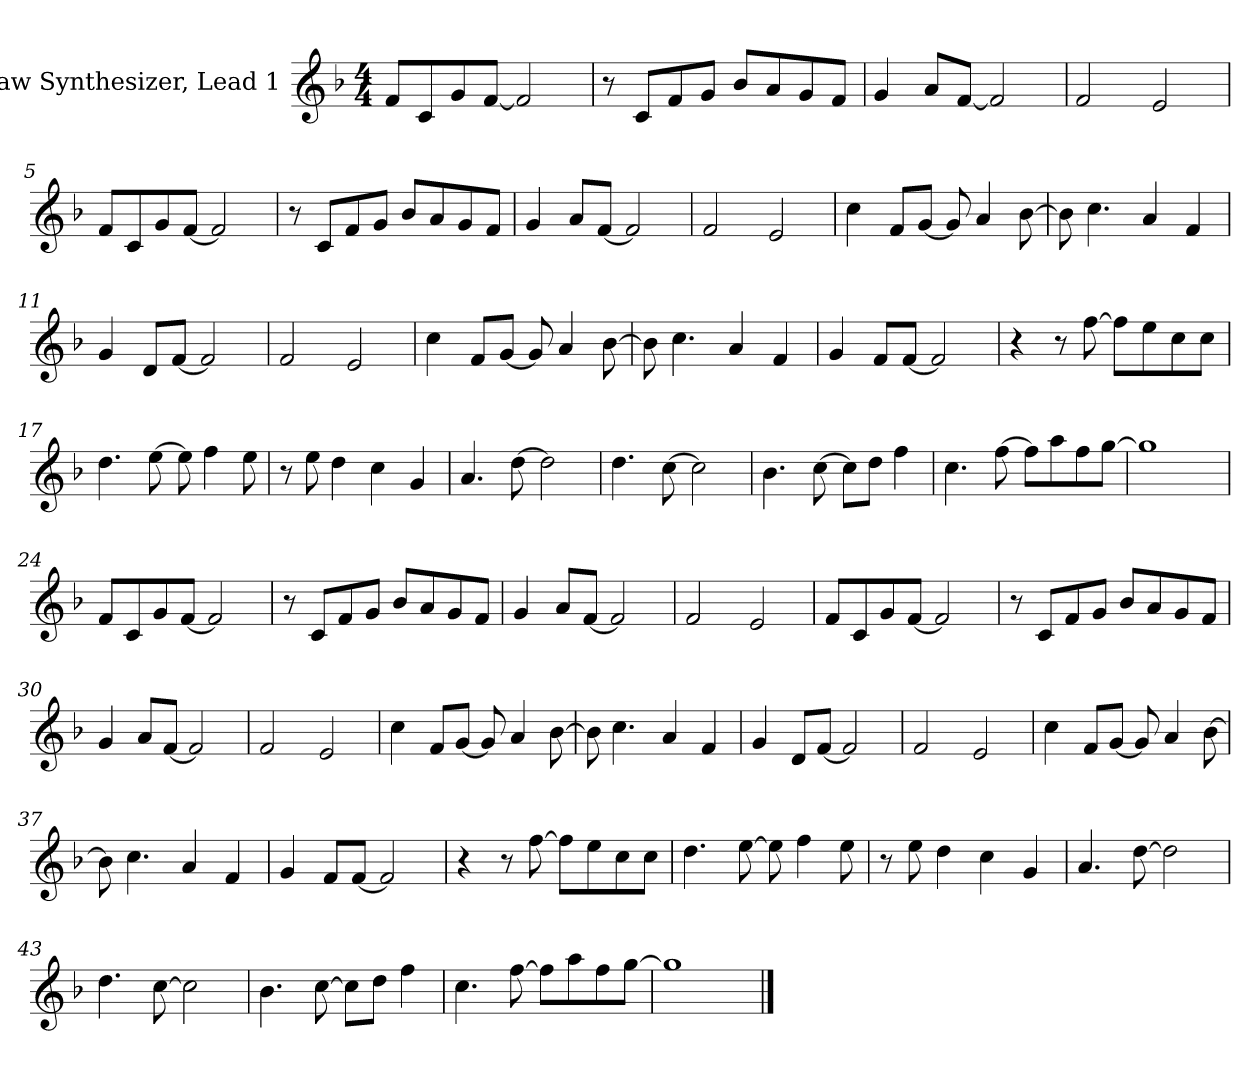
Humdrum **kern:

**kern
*part1
*staff1
*I"Saw Synthesizer, Lead 1
*I'Synth.
*clefG2
*k[b-]
*M4/4
*MM158
=1
8f/L
8c/
8g/
[8f/J
2f/]
=2
8r
8c/L
8f/
8g/J
8b-/L
8a/
8g/
8f/J
=3
4g/
8a/L
[8f/J
2f/]
=4
2f/
2e/
=5
8f/L
8c/
8g/
[8f/J
2f/]
=6
8r
8c/L
8f/
8g/J
8b-/L
8a/
8g/
8f/J
=7
4g/
8a/L
[8f/J
2f/]
=8
2f/
2e/
!!LO:LB:g=z
=9
4cc\
8f/L
[8g/J
8g/]
4a/
[8b-\
=10
8b-\]
4.cc\
4a/
4f/
=11
4g/
8d/L
[8f/J
2f/]
=12
2f/
2e/
=13
4cc\
8f/L
[8g/J
8g/]
4a/
[8b-\
=14
8b-\]
4.cc\
4a/
4f/
=15
4g/
8f/L
[8f/J
2f/]
=16
4r
8r
[8ff\
8ff\L]
8ee\
8cc\
8cc\J
!!LO:LB:g=z
=17
4.dd\
[8ee\
8ee\]
4ff\
8ee\
=18
8r
8ee\
4dd\
4cc\
4g/
=19
4.a/
[8dd\
2dd\]
=20
4.dd\
[8cc\
2cc\]
=21
4.b-\
[8cc\
8cc\L]
8dd\J
4ff\
=22
4.cc\
[8ff\
8ff\L]
8aa\
8ff\
[8gg\J
=23
1gg]
=24
8f/L
8c/
8g/
[8f/J
2f/]
!!LO:LB:g=z
=25
8r
8c/L
8f/
8g/J
8b-/L
8a/
8g/
8f/J
=26
4g/
8a/L
[8f/J
2f/]
=27
2f/
2e/
=28
8f/L
8c/
8g/
[8f/J
2f/]
=29
8r
8c/L
8f/
8g/J
8b-/L
8a/
8g/
8f/J
=30
4g/
8a/L
[8f/J
2f/]
=31
2f/
2e/
=32
4cc\
8f/L
[8g/J
8g/]
4a/
[8b-\
!!LO:LB:g=z
=33
8b-\]
4.cc\
4a/
4f/
=34
4g/
8d/L
[8f/J
2f/]
=35
2f/
2e/
=36
4cc\
8f/L
[8g/J
8g/]
4a/
[8b-\
=37
8b-\]
4.cc\
4a/
4f/
=38
4g/
8f/L
[8f/J
2f/]
=39
4r
8r
[8ff\
8ff\L]
8ee\
8cc\
8cc\J
=40
4.dd\
[8ee\
8ee\]
4ff\
8ee\
=41
8r
8ee\
4dd\
4cc\
4g/
!!LO:LB:g=z
=42
4.a/
[8dd\
2dd\]
=43
4.dd\
[8cc\
2cc\]
=44
4.b-\
[8cc\
8cc\L]
8dd\J
4ff\
=45
4.cc\
[8ff\
8ff\L]
8aa\
8ff\
[8gg\J
=46
1gg]
==
*-
